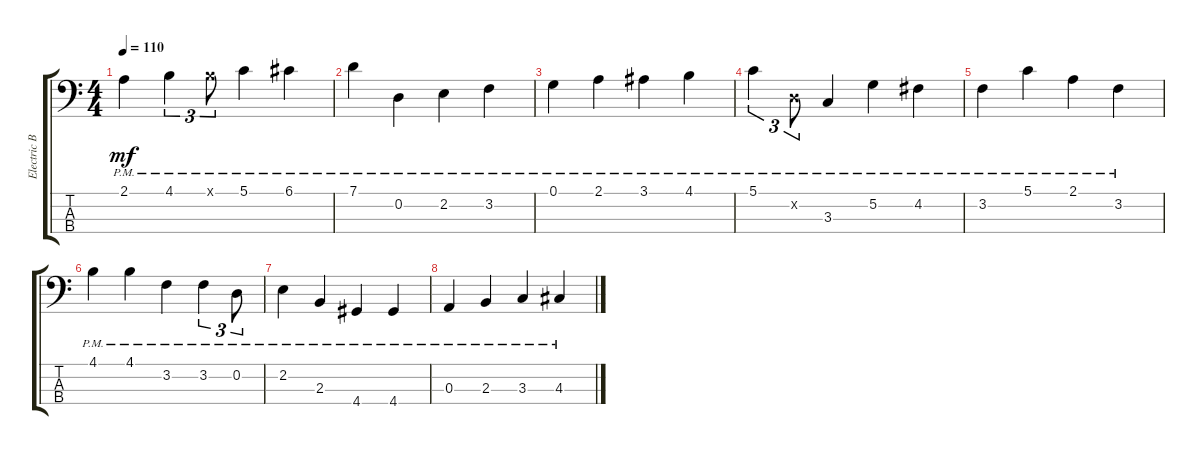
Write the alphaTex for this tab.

\track ("Electric Bass" "Electric B") {instrument electricbassfinger}
\staff {score tabs}
\tuning (G2 D2 A1 E1) {hide}
\ts (4 4)
\tempo 110
\clef f4
\ks c
2.1{pm}.4{dy mf instrument electricbassfinger} 4.1{pm}.4{tu (3 2)} 4.1{pm x}.8{tu (3 2)} 5.1{pm}.4 6.1{pm}.4 |
7.1{pm}.4 0.2{pm}.4 2.2{pm}.4 3.2{pm}.4 |
0.1{pm}.4 2.1{pm}.4 3.1{pm}.4 4.1{pm}.4 |
5.1{pm}.4{tu (3 2)} 0.2{pm x}.8{tu (3 2)} 3.3{pm}.4 5.2{pm}.4 4.2{pm}.4 |
3.2{pm}.4 5.1{pm}.4 2.1{pm}.4 3.2{pm}.4 |
4.1{pm}.4 4.1{pm}.4 3.2{pm}.4 3.2{pm}.4{tu (3 2)} 0.2{pm}.8{tu (3 2)} |
2.2{pm}.4 2.3{pm}.4 4.4{pm}.4 4.4{pm}.4 |
0.3{pm}.4 2.3{pm}.4 3.3{pm}.4 4.3{pm}.4
